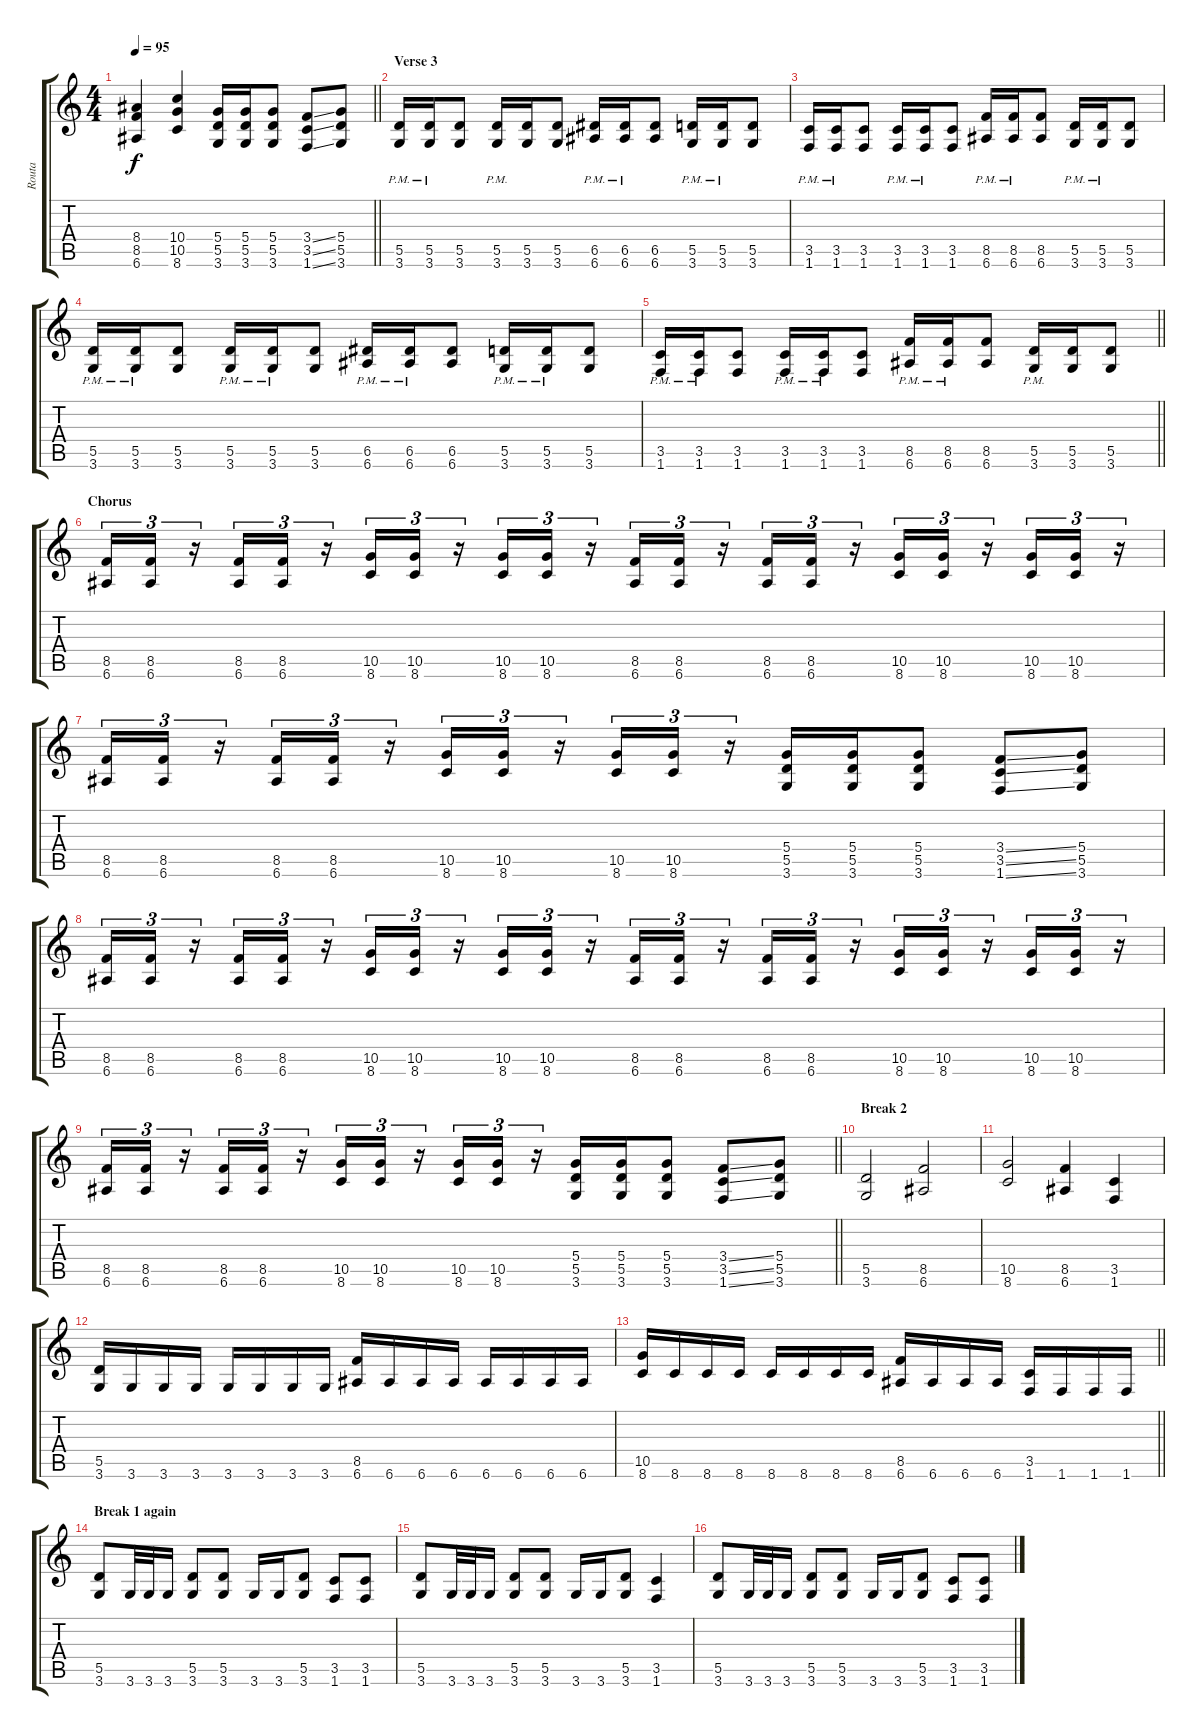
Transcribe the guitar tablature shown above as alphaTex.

\track ("Routa" "Routa") {instrument distortionguitar}
\staff {score tabs}
\tuning (E4 B3 G3 D3 A2 E2) {hide}
\ts (4 4)
\tempo 95
\clef g2
\barLineRight lightlight
\ks c
(8.4 8.5 6.6).4{dy f} (10.4 10.5 8.6).4 (5.4 5.5 3.6).16 (5.4 5.5 3.6).16 (5.4 5.5 3.6).8 (3.4{ss} 3.5{ss} 1.6{ss}).8 (5.4 5.5 3.6).8 |
\section ("" "Verse 3")
(5.5 3.6{pm}).16 (5.5 3.6{pm}).16 (5.5 3.6).8 (5.5 3.6{pm}).16 (5.5 3.6).16 (5.5 3.6).8 (6.5{pm} 6.6).16 (6.5{pm} 6.6).16 (6.5 6.6).8 (5.5 3.6{pm}).16 (5.5 3.6{pm}).16 (5.5 3.6).8 |
(3.5{pm} 1.6{pm}).16 (3.5{pm} 1.6{pm}).16 (3.5 1.6).8 (3.5{pm} 1.6{pm}).16 (3.5{pm} 1.6{pm}).16 (3.5 1.6).8 (8.5{pm} 6.6).16 (8.5{pm} 6.6).16 (8.5 6.6).8 (5.5 3.6{pm}).16 (5.5 3.6{pm}).16 (5.5 3.6).8 |
(5.5 3.6{pm}).16 (5.5 3.6{pm}).16 (5.5 3.6).8 (5.5 3.6{pm}).16 (5.5 3.6{pm}).16 (5.5 3.6).8 (6.5{pm} 6.6).16 (6.5{pm} 6.6).16 (6.5 6.6).8 (5.5 3.6{pm}).16 (5.5 3.6{pm}).16 (5.5 3.6).8 |
\barLineRight lightlight
(3.5{pm} 1.6{pm}).16 (3.5{pm} 1.6{pm}).16 (3.5 1.6).8 (3.5{pm} 1.6{pm}).16 (3.5{pm} 1.6{pm}).16 (3.5 1.6).8 (8.5{pm} 6.6).16 (8.5{pm} 6.6).16 (8.5 6.6).8 (5.5 3.6{pm}).16 (5.5 3.6).16 (5.5 3.6).8 |
\section ("" "Chorus")
(8.5 6.6).16{tu (3 2)} (8.5 6.6).16{tu (3 2)} r.16{tu (3 2)} (8.5 6.6).16{tu (3 2)} (8.5 6.6).16{tu (3 2)} r.16{tu (3 2)} (10.5 8.6).16{tu (3 2)} (10.5 8.6).16{tu (3 2)} r.16{tu (3 2)} (10.5 8.6).16{tu (3 2)} (10.5 8.6).16{tu (3 2)} r.16{tu (3 2)} (8.5 6.6).16{tu (3 2)} (8.5 6.6).16{tu (3 2)} r.16{tu (3 2)} (8.5 6.6).16{tu (3 2)} (8.5 6.6).16{tu (3 2)} r.16{tu (3 2)} (10.5 8.6).16{tu (3 2)} (10.5 8.6).16{tu (3 2)} r.16{tu (3 2)} (10.5 8.6).16{tu (3 2)} (10.5 8.6).16{tu (3 2)} r.16{tu (3 2)} |
(8.5 6.6).16{tu (3 2)} (8.5 6.6).16{tu (3 2)} r.16{tu (3 2)} (8.5 6.6).16{tu (3 2)} (8.5 6.6).16{tu (3 2)} r.16{tu (3 2)} (10.5 8.6).16{tu (3 2)} (10.5 8.6).16{tu (3 2)} r.16{tu (3 2)} (10.5 8.6).16{tu (3 2)} (10.5 8.6).16{tu (3 2)} r.16{tu (3 2)} (5.4 5.5 3.6).16 (5.4 5.5 3.6).16 (5.4 5.5 3.6).8 (3.4{ss} 3.5{ss} 1.6{ss}).8 (5.4 5.5 3.6).8 |
(8.5 6.6).16{tu (3 2)} (8.5 6.6).16{tu (3 2)} r.16{tu (3 2)} (8.5 6.6).16{tu (3 2)} (8.5 6.6).16{tu (3 2)} r.16{tu (3 2)} (10.5 8.6).16{tu (3 2)} (10.5 8.6).16{tu (3 2)} r.16{tu (3 2)} (10.5 8.6).16{tu (3 2)} (10.5 8.6).16{tu (3 2)} r.16{tu (3 2)} (8.5 6.6).16{tu (3 2)} (8.5 6.6).16{tu (3 2)} r.16{tu (3 2)} (8.5 6.6).16{tu (3 2)} (8.5 6.6).16{tu (3 2)} r.16{tu (3 2)} (10.5 8.6).16{tu (3 2)} (10.5 8.6).16{tu (3 2)} r.16{tu (3 2)} (10.5 8.6).16{tu (3 2)} (10.5 8.6).16{tu (3 2)} r.16{tu (3 2)} |
\barLineRight lightlight
(8.5 6.6).16{tu (3 2)} (8.5 6.6).16{tu (3 2)} r.16{tu (3 2)} (8.5 6.6).16{tu (3 2)} (8.5 6.6).16{tu (3 2)} r.16{tu (3 2)} (10.5 8.6).16{tu (3 2)} (10.5 8.6).16{tu (3 2)} r.16{tu (3 2)} (10.5 8.6).16{tu (3 2)} (10.5 8.6).16{tu (3 2)} r.16{tu (3 2)} (5.4 5.5 3.6).16 (5.4 5.5 3.6).16 (5.4 5.5 3.6).8 (3.4{ss} 3.5{ss} 1.6{ss}).8 (5.4 5.5 3.6).8 |
\section ("" "Break 2")
(5.5 3.6).2 (8.5 6.6).2 |
(10.5 8.6).2 (8.5 6.6).4 (3.5 1.6).4 |
(5.5 3.6).16 3.6.16 3.6.16 3.6.16 3.6.16 3.6.16 3.6.16 3.6.16 (8.5 6.6).16 6.6.16 6.6.16 6.6.16 6.6.16 6.6.16 6.6.16 6.6.16 |
\barLineRight lightlight
(10.5 8.6).16 8.6.16 8.6.16 8.6.16 8.6.16 8.6.16 8.6.16 8.6.16 (8.5 6.6).16 6.6.16 6.6.16 6.6.16 (3.5 1.6).16 1.6.16 1.6.16 1.6.16 |
\section ("" "Break 1 again")
(5.5 3.6).8 3.6.32 3.6.32 3.6.16 (5.5 3.6).8 (5.5 3.6).8 3.6.16 3.6.16 (5.5 3.6).8 (3.5 1.6).8 (3.5 1.6).8 |
(5.5 3.6).8 3.6.32 3.6.32 3.6.16 (5.5 3.6).8 (5.5 3.6).8 3.6.16 3.6.16 (5.5 3.6).8 (3.5 1.6).4 |
(5.5 3.6).8 3.6.32 3.6.32 3.6.16 (5.5 3.6).8 (5.5 3.6).8 3.6.16 3.6.16 (5.5 3.6).8 (3.5 1.6).8 (3.5 1.6).8
